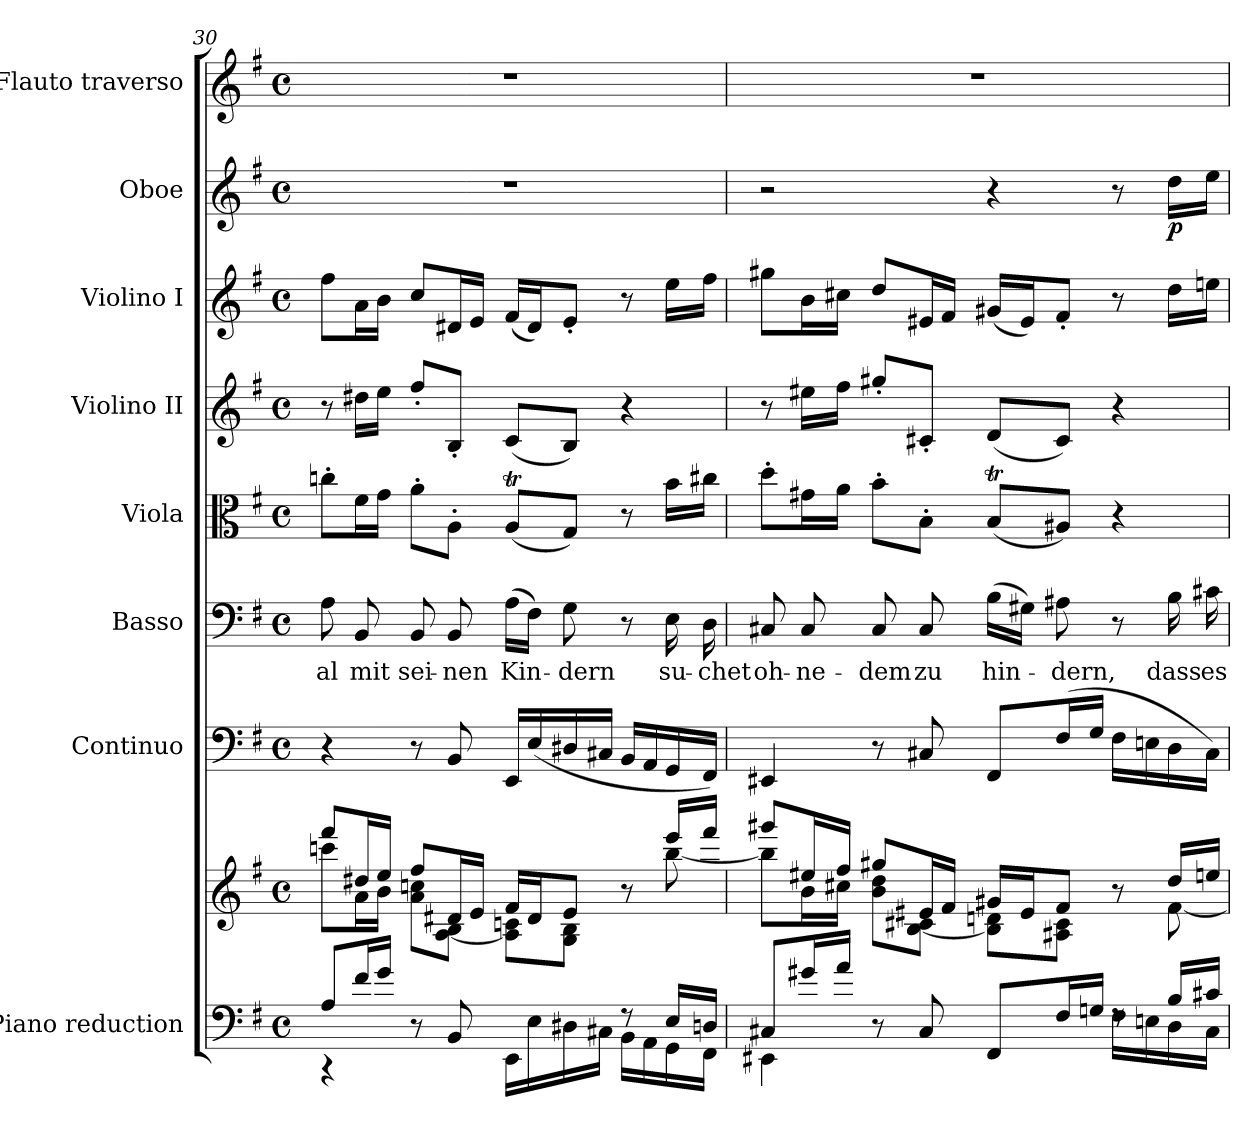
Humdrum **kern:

**kern	**kern	**kern	**kern	**text	**kern	**kern	**kern	**kern	**dynam	**kern
*part8	*part8	*part7	*part6	*part6	*part5	*part4	*part3	*part2	*part2	*part1
*staff9	*staff8	*staff7	*staff6	*staff6	*staff5	*staff4	*staff3	*staff2	*staff2	*staff1
*I"Piano reduction	*	*I"Continuo	*I"Basso	*	*I"Viola	*I"Violino II	*I"Violino I	*I"Oboe	*	*I"Flauto traverso
*I'Pno	*	*	*	*	*I'Vla	*I'Vln	*I'Vln	*I'Ob	*	*I'Fl
*clefF4	*clefG2	*clefF4	*clefF4	*	*clefC3	*clefG2	*clefG2	*clefG2	*	*clefG2
*k[f#]	*k[f#]	*k[f#]	*k[f#]	*	*k[f#]	*k[f#]	*k[f#]	*k[f#]	*	*k[f#]
*M4/4	*M4/4	*M4/4	*M4/4	*	*M4/4	*M4/4	*M4/4	*M4/4	*	*M4/4
*met(c)	*met(c)	*met(c)	*met(c)	*	*met(c)	*met(c)	*met(c)	*met(c)	*	*met(c)
=30	=30	=30	=30	=30	=30	=30	=30	=30	=30	=30
*^	*^	*	*	*	*	*	*	*	*	*
!	!	!	!	!	!	!LO:LY:b	!	!	!	!	!	!
8A/L	4r	8fff#/L	8cccn\L	4r	8A\	-al	8ccn'\L	8r	8ff#\L	1r	.	1r
!	!	!	!	!	!	!LO:LY:b	!	!	!	!	!	!
16f#/L	.	16dd#X/L	16a\L	.	8BB/	mit	16f#\L	16dd#X\LL	16a\L	.	.	.
16g/JJ	.	16ee/JJ	16b\JJ	.	.	.	16g\JJ	16ee\JJ	16b\JJ	.	.	.
!	!	!	!	!	!	!LO:LY:b	!	!	!	!	!	!
8r	8ryy	8ff#/L	8a\ 8ccn\L	8r	8BB/	sei-	8a'\L	8ff#'/L	8cc/L	.	.	.
!	!	!	!	!	!	!LO:LY:b	!	!	!	!	!	!
8BB/	8ryy	16d#X/L	[8A\ 8B\J	8BB/	8BB/	-nen	8A'\J	8B'/J	16d#X/L	.	.	.
.	.	16e/JJ	.	.	.	.	.	.	16e/JJ	.	.	.
!	!	!	!	!	!	!LO:LY:b	!	!	!	!	!	!
4ryy	16EE\LL	16f#/LL	8A\] 8cn\L	16EE/LL	(>16A\LL	Kin-	(<8AT/L	(<8c/L	(<16f#/LL	.	.	.
.	16E\	16d#/J	.	(<16E/	16F#\JJ)	.	.	.	16d#/J)	.	.	.
!	!	!	!	!	!	!LO:LY:b	!	!	!	!	!	!
.	16D#X\	8e/J	8G\ 8B\J	16D#X/	8G\	-dern	8G/J)	8B/J)	8e'/J	.	.	.
.	16C#X\JJ	.	.	16C#X/JJ	.	.	.	.	.	.	.	.
8r	16BB\LL	8r	8ryy	16BB/LL	8r	.	8r	4r	8r	.	.	.
.	16AA\	.	.	16AA/	.	.	.	.	.	.	.	.
!	!	!	!	!	!	!LO:LY:b	!	!	!	!	!	!
16E/LL	16GG\	16eee/LL	[8bb\	16GG/	16E\	su-	16b\LL	.	16ee\LL	.	.	.
!	!	!	!	!	!	!LO:LY:b	!	!	!	!	!	!
16Dn/JJ	16FF#\JJ	16fff#/JJ	.	16FF#/JJ)	16D\	-chet	16cc#X\JJ	.	16ff#\JJ	.	.	.
=31	=31	=31	=31	=31	=31	=31	=31	=31	=31	=31	=31	=31
!	!	!	!	!	!	!LO:LY:b	!	!	!	!	!	!
8C#X/L	4EE#X\	8ggg#X/L	8bb\L]	4EE#X/	8C#X/	oh-	8dd'\L	8r	8gg#X\L	2r	.	1r
!	!	!	!	!	!	!LO:LY:b	!	!	!	!	!	!
16g#X/L	.	16ee#X/L	16b\L	.	8C#/	-ne-	16g#X\L	16ee#X\LL	16b\L	.	.	.
16a/JJ	.	16ff#/JJ	16cc#X\JJ	.	.	.	16a\JJ	16ff#\JJ	16cc#X\JJ	.	.	.
!	!	!	!	!	!	!LO:LY:b	!	!	!	!	!	!
8r	8ryy	8gg#X/L	8b\ 8dd\L	8r	8C#/	-dem	8b'\L	8gg#X'/L	8dd/L	.	.	.
!	!	!	!	!	!	!LO:LY:b	!	!	!	!	!	!
8C#/	8ryy	16e#X/L	[8B\ 8c#X\J	8C#X/	8C#/	zu	8B'\J	8c#X'/J	16e#X/L	.	.	.
.	.	16f#/JJ	.	.	.	.	.	.	16f#/JJ	.	.	.
!	!	!	!	!	!	!LO:LY:b	!	!	!	!	!	!
8FF#/L	4ryy	16g#X/LL	8B\] 8dn\L	8FF#/L	(>16B\LL	hin-	(<8Bt/L	(<8d/L	(<16g#X/LL	4r	.	.
.	.	16e#/J	.	.	16G#X\JJ)	.	.	.	16e#/J)	.	.	.
!	!	!	!	!	!	!LO:LY:b	!	!	!	!	!	!
16F#/L	.	8f#/J	8A#X\ 8c#\J	(>16F#/L	8A#X\	-dern,	8A#X/J)	8c#/J)	8f#'/J	.	.	.
16Gn/JJ	.	.	.	16G/JJ	.	.	.	.	.	.	.	.
8rF	16F#\LL	8r	8ryy	16F#\LL	8r	.	4r	4r	8r	8r	.	.
.	16En\	.	.	16En\	.	.	.	.	.	.	.	.
!	!	!	!	!	!	!LO:LY:b	!	!	!	!	!LO:DY:b	!
16B/LL	16D\	16dd/LL	[8f#\	16D\	16B\	dass	.	.	16dd\LL	16dd\LL	p	.
!	!	!	!	!	!	!LO:LY:b	!	!	!	!	!	!
16c#X/JJ	16C#\JJ	16een/JJ	.	16C#\JJ)	16c#X\	es	.	.	16een\JJ	16ee\JJ	.	.
*v	*v	*	*	*	*	*	*	*	*	*	*	*
*	*v	*v	*	*	*	*	*	*	*	*	*
=	=	=	=	=	=	=	=	=	=	=
*-	*-	*-	*-	*-	*-	*-	*-	*-	*-	*-
